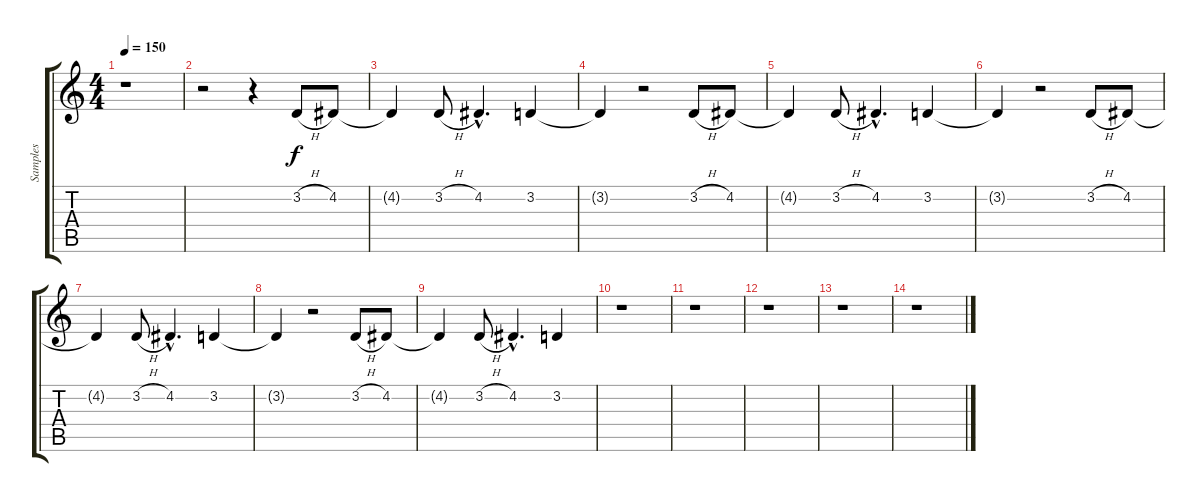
\track ("Samples" "Samples") {instrument synthbrass2}
\staff {score tabs}
\tuning (E4 B3 G3 D3 A2 D2) {hide}
\ts (4 4)
\tempo 150
\clef g2
\ks c
r.1{dy f} |
\section ("" "")
r.2{volume 13 instrument lead6voice} r.4 3.2{h}.8 4.2.8 |
4.2{t}.4 3.2{h}.8 4.2{hac}.4{d} 3.2.4 |
3.2{t}.4 r.2 3.2{h}.8 4.2.8 |
4.2{t}.4 3.2{h}.8 4.2{hac}.4{d} 3.2.4 |
3.2{t}.4 r.2 3.2{h}.8 4.2.8 |
4.2{t}.4 3.2{h}.8 4.2{hac}.4{d} 3.2.4 |
3.2{t}.4 r.2 3.2{h}.8 4.2.8 |
4.2{t}.4 3.2{h}.8 4.2{hac}.4{d} 3.2.4 |
r.1 |
r.1 |
r.1 |
r.1 |
r.1
